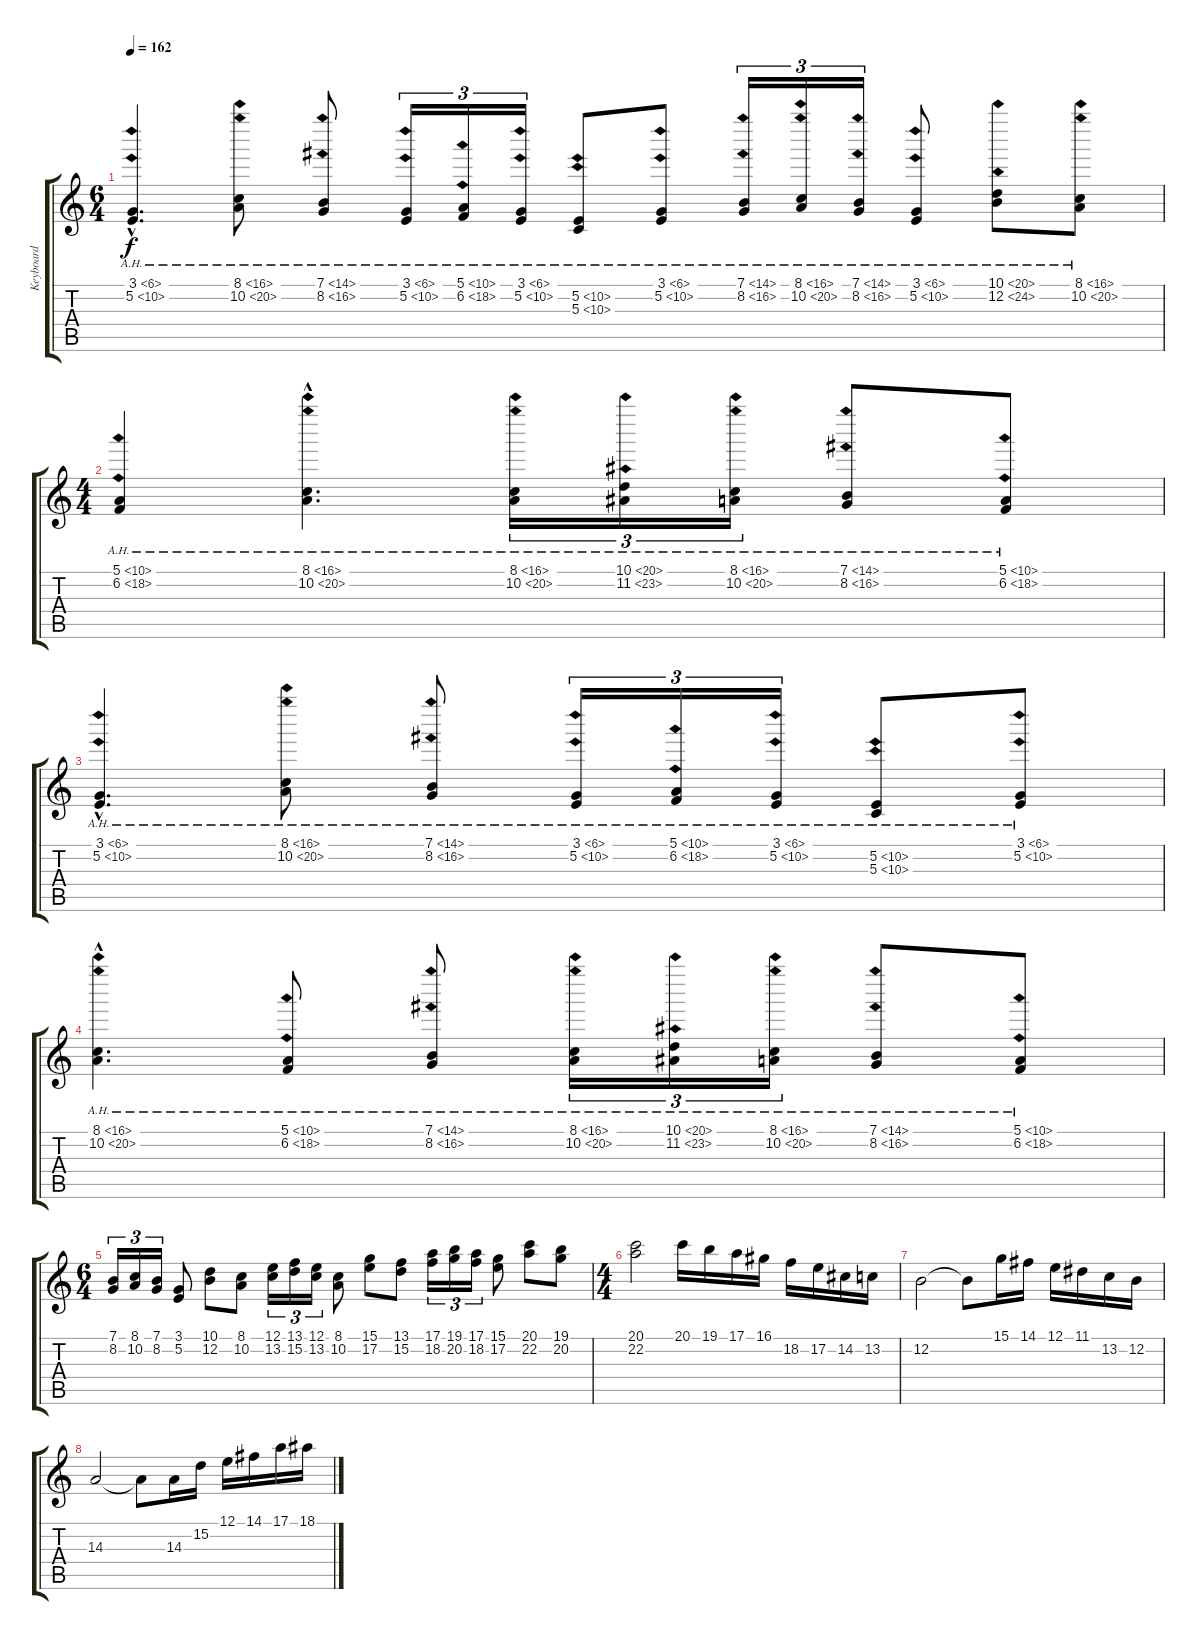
\track ("Keyboard" "Keyboard") {instrument stringensemble1}
\staff {score tabs}
\tuning (E4 B3 G3 D3 A2 E2) {hide}
\ts (6 4)
\tempo 162
\clef g2
\ks c
(3.1{ah 3 hac} 5.2{ah 5 hac}).4{d dy f} (8.1{ah 8} 10.2{ah 10}).8 (7.1{ah 7} 8.2{ah 8}).8 (3.1{ah 3} 5.2{ah 5}).16{tu (3 2)} (5.1{ah 5} 6.2{ah 12}).16{tu (3 2)} (3.1{ah 3} 5.2{ah 5}).16{tu (3 2)} (5.2{ah 5} 5.3{ah 5}).8 (3.1{ah 3} 5.2{ah 5}).8 (7.1{ah 7} 8.2{ah 8}).16{tu (3 2)} (8.1{ah 8} 10.2{ah 10}).16{tu (3 2)} (7.1{ah 7} 8.2{ah 8}).16{tu (3 2)} (3.1{ah 3} 5.2{ah 5}).8 (10.1{ah 10} 12.2{ah 12}).8 (8.1{ah 8} 10.2{ah 10}).8 |
\ts (4 4)
(5.1{ah 5} 6.2{ah 12}).4 (8.1{ah 8 hac} 10.2{ah 10 hac}).4{d} (8.1{ah 8} 10.2{ah 10}).16{tu (3 2)} (10.1{ah 10} 11.2{ah 12}).16{tu (3 2)} (8.1{ah 8} 10.2{ah 10}).16{tu (3 2)} (7.1{ah 7} 8.2{ah 8}).8 (5.1{ah 5} 6.2{ah 12}).8 |
(3.1{ah 3 hac} 5.2{ah 5 hac}).4{d} (8.1{ah 8} 10.2{ah 10}).8 (7.1{ah 7} 8.2{ah 8}).8 (3.1{ah 3} 5.2{ah 5}).16{tu (3 2)} (5.1{ah 5} 6.2{ah 12}).16{tu (3 2)} (3.1{ah 3} 5.2{ah 5}).16{tu (3 2)} (5.2{ah 5} 5.3{ah 5}).8 (3.1{ah 3} 5.2{ah 5}).8 |
(8.1{ah 8 hac} 10.2{ah 10 hac}).4{d} (5.1{ah 5} 6.2{ah 12}).8 (7.1{ah 7} 8.2{ah 8}).8 (8.1{ah 8} 10.2{ah 10}).16{tu (3 2)} (10.1{ah 10} 11.2{ah 12}).16{tu (3 2)} (8.1{ah 8} 10.2{ah 10}).16{tu (3 2)} (7.1{ah 7} 8.2{ah 8}).8 (5.1{ah 5} 6.2{ah 12}).8 |
\ts (6 4)
(7.1 8.2).16{tu (3 2)} (8.1 10.2).16{tu (3 2)} (7.1 8.2).16{tu (3 2)} (3.1 5.2).8 (10.1 12.2).8 (8.1 10.2).8 (12.1 13.2).16{tu (3 2)} (13.1 15.2).16{tu (3 2)} (12.1 13.2).16{tu (3 2)} (8.1 10.2).8 (15.1 17.2).8 (13.1 15.2).8 (17.1 18.2).16{tu (3 2)} (19.1 20.2).16{tu (3 2)} (17.1 18.2).16{tu (3 2)} (15.1 17.2).8 (20.1 22.2).8 (19.1 20.2).8 |
\ts (4 4)
(20.1 22.2).2 20.1.16 19.1.16 17.1.16 16.1.16 18.2.16 17.2.16 14.2.16 13.2.16 |
12.2.2 12.2{t}.8 15.1.16 14.1.16 12.1.16 11.1.16 13.2.16 12.2.16 |
14.3.2 14.3{t}.8 14.3.16 15.2.16 12.1.16 14.1.16 17.1.16 18.1.16
